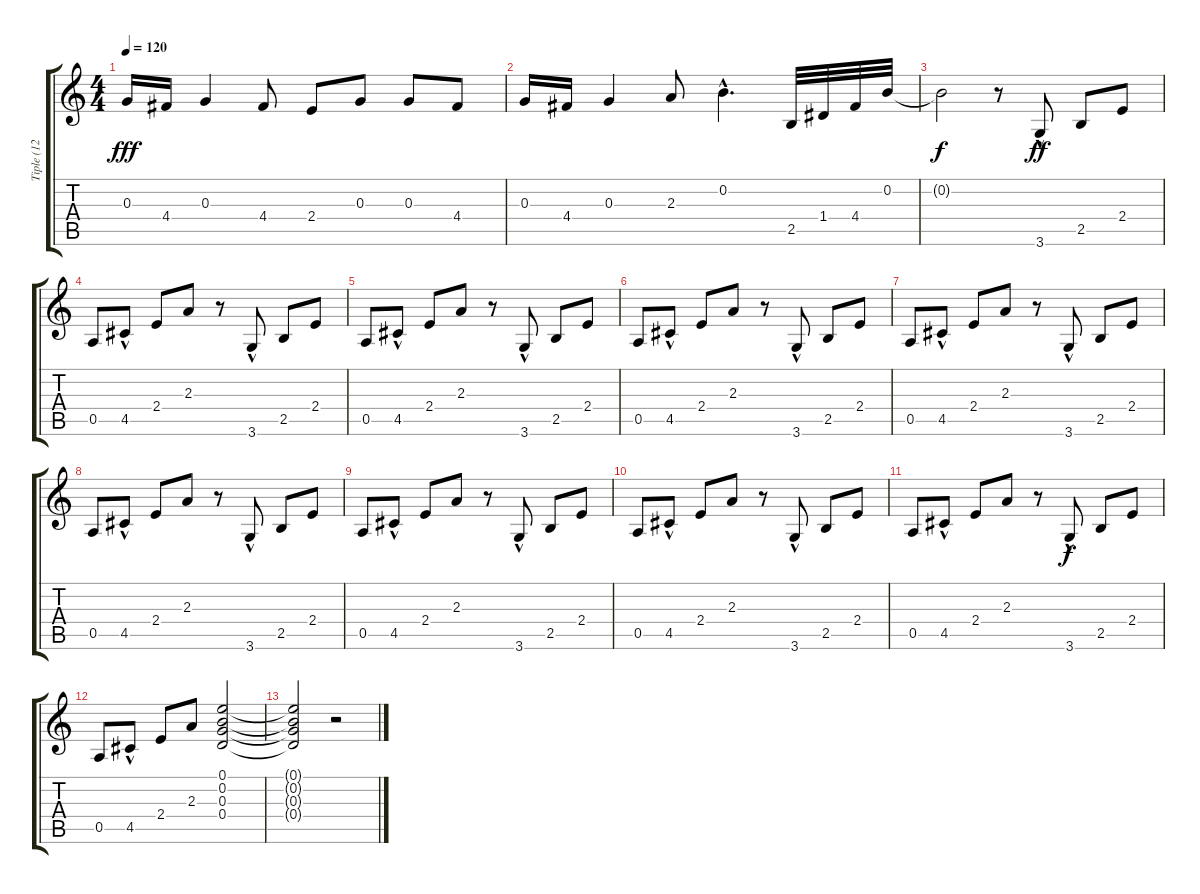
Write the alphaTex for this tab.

\track ("Tiple (12 string Guitar)" "Tiple (12 ") {instrument acousticguitarsteel}
\staff {score tabs}
\tuning (E4 B3 G3 D3 A2 E2) {hide}
\ts (4 4)
\tempo 120
\clef g2
\ks c
0.3.16{dy fff} 4.4.16 0.3.4 4.4.8 2.4.8 0.3.8 0.3.8 4.4.8 |
0.3.16 4.4.16 0.3.4 2.3.8 0.2{hac}.4{d} 2.5.32 1.4.32 4.4.32 0.2.32 |
0.2{t}.2{dy f} r.8 3.6{hac}.8{dy ff} 2.5.8 2.4.8 |
0.5.8 4.5{hac}.8 2.4.8 2.3.8 r.8 3.6{hac}.8 2.5.8 2.4.8 |
0.5.8 4.5{hac}.8 2.4.8 2.3.8 r.8 3.6{hac}.8 2.5.8 2.4.8 |
0.5.8 4.5{hac}.8 2.4.8 2.3.8 r.8 3.6{hac}.8 2.5.8 2.4.8 |
0.5.8 4.5{hac}.8 2.4.8 2.3.8 r.8 3.6{hac}.8 2.5.8 2.4.8 |
0.5.8 4.5{hac}.8 2.4.8 2.3.8 r.8 3.6{hac}.8 2.5.8 2.4.8 |
0.5.8 4.5{hac}.8 2.4.8 2.3.8 r.8 3.6{hac}.8 2.5.8 2.4.8 |
0.5.8 4.5{hac}.8 2.4.8 2.3.8 r.8 3.6{hac}.8 2.5.8 2.4.8 |
0.5.8 4.5{hac}.8 2.4.8 2.3.8 r.8 3.6{hac}.8{dy f} 2.5.8 2.4.8 |
0.5.8 4.5{hac}.8 2.4.8 2.3.8 (0.1 0.2 0.3 0.4).2 |
(0.1{t} 0.2{t} 0.3{t} 0.4{t}).2 r.2
